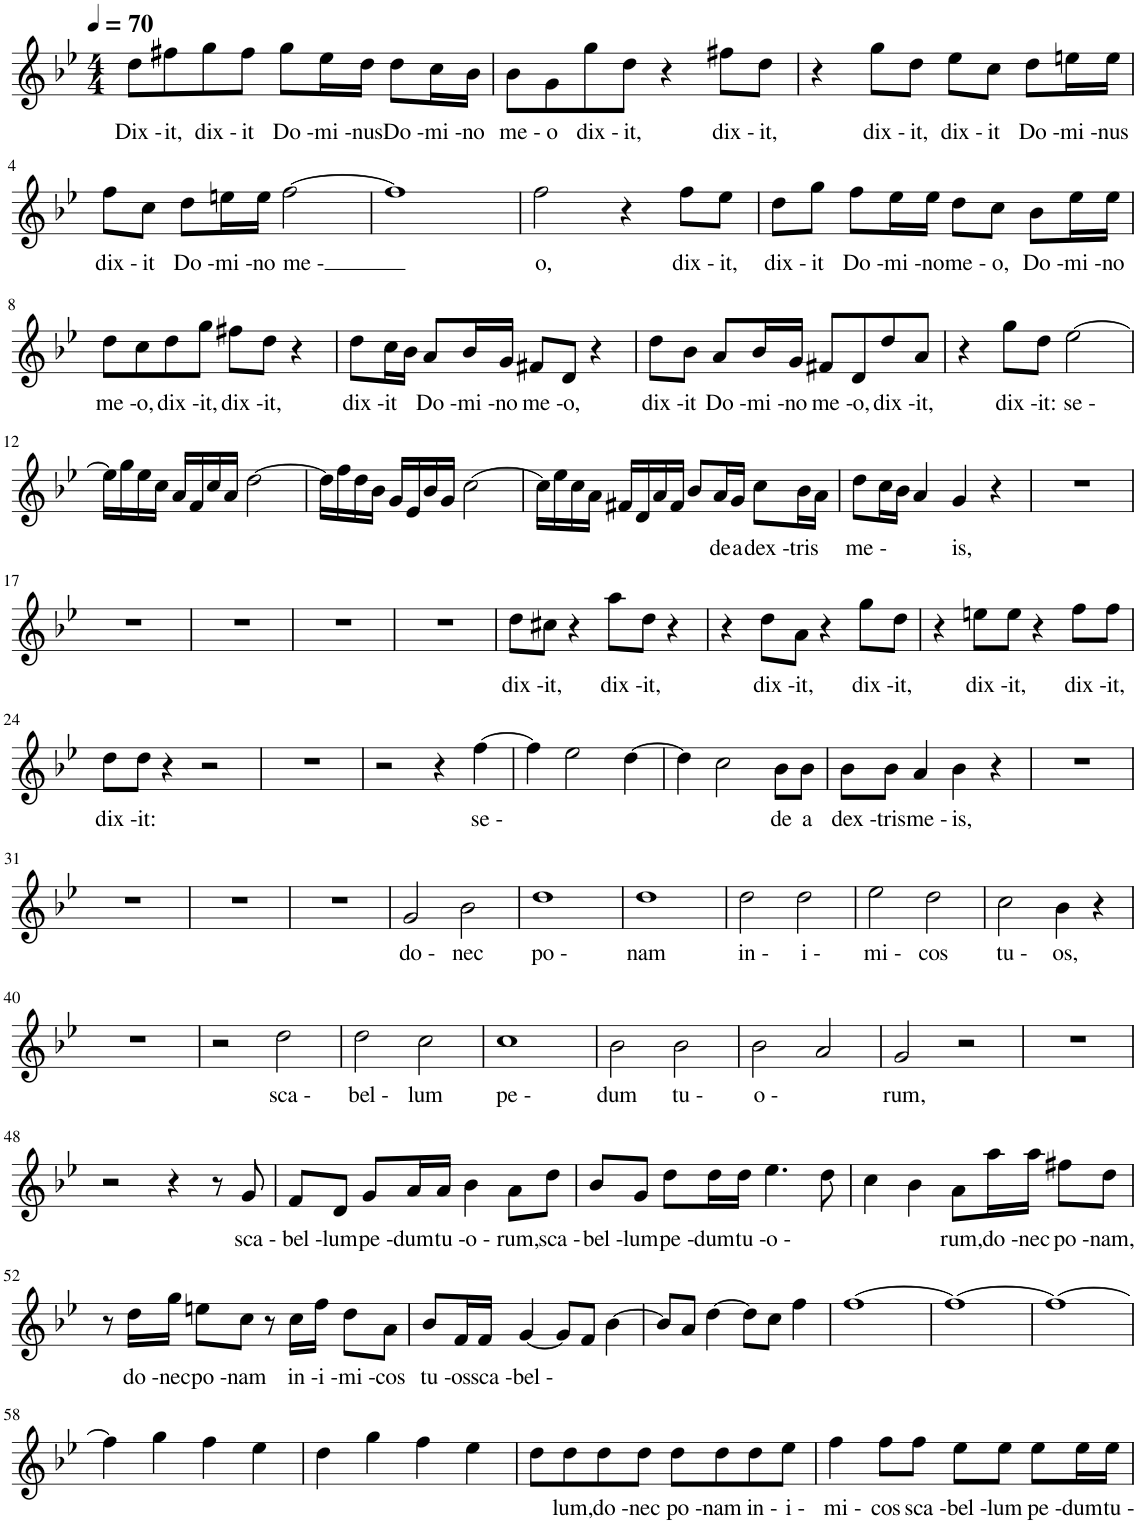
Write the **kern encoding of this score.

**kern	**text
*part1	*part1
*staff1	*staff1
*I"Piano, Instrument1	*
*I'Pia.	*
*clefG2	*
*k[b-e-]	*
*M4/4	*
*MM70	*
=1	=1
!	!LO:LY:b
8dd\L	Dix -
!	!LO:LY:b
8ff#X\	it,
!	!LO:LY:b
8gg\	dix -
!	!LO:LY:b
8ff#\J	it
!	!LO:LY:b
8gg\L	Do -
!	!LO:LY:b
16ee-\L	mi -
!	!LO:LY:b
16dd\JJ	nus
!	!LO:LY:b
8dd\L	Do -
!	!LO:LY:b
16cc\L	mi -
!	!LO:LY:b
16b-\JJ	no
=2	=2
!	!LO:LY:b
8b-\L	me -
!	!LO:LY:b
8g\	o
!	!LO:LY:b
8gg\	dix -
!	!LO:LY:b
8dd\J	it,
4r	.
!	!LO:LY:b
8ff#X\L	dix -
!	!LO:LY:b
8dd\J	it,
=3	=3
4r	.
!	!LO:LY:b
8gg\L	dix -
!	!LO:LY:b
8dd\J	it,
!	!LO:LY:b
8ee-\L	dix -
!	!LO:LY:b
8cc\J	it
!	!LO:LY:b
8dd\L	Do -
!	!LO:LY:b
16een\L	mi -
!	!LO:LY:b
16ee\JJ	nus
!!LO:LB:g=z
=4	=4
!	!LO:LY:b
8ff\L	dix -
!	!LO:LY:b
8cc\J	it
!	!LO:LY:b
8dd\L	Do -
!	!LO:LY:b
16een\L	mi -
!	!LO:LY:b
16ee\JJ	no
!	!LO:LY:b
[2ff\	me -
=5	=5
1ff]	.
=6	=6
!	!LO:LY:b
2ff\	o,
4r	.
!	!LO:LY:b
8ff\L	dix -
!	!LO:LY:b
8ee-\J	it,
=7	=7
!	!LO:LY:b
8dd\L	dix -
!	!LO:LY:b
8gg\J	it
!	!LO:LY:b
8ff\L	Do -
!	!LO:LY:b
16ee-\L	mi -
!	!LO:LY:b
16ee-\JJ	no
!	!LO:LY:b
8dd\L	me -
!	!LO:LY:b
8cc\J	o,
!	!LO:LY:b
8b-\L	Do -
!	!LO:LY:b
16ee-\L	mi -
!	!LO:LY:b
16ee-\JJ	no
!!LO:LB:g=z
=8	=8
!	!LO:LY:b
8dd\L	me -
!	!LO:LY:b
8cc\	o,
!	!LO:LY:b
8dd\	dix -
!	!LO:LY:b
8gg\J	it,
!	!LO:LY:b
8ff#X\L	dix -
!	!LO:LY:b
8dd\J	it,
4r	.
=9	=9
!	!LO:LY:b
8dd\L	dix -
!	!LO:LY:b
16cc\L	it
16b-\JJ	.
!	!LO:LY:b
8a/L	Do -
!	!LO:LY:b
16b-/L	mi -
!	!LO:LY:b
16g/JJ	no
!	!LO:LY:b
8f#X/L	me -
!	!LO:LY:b
8d/J	o,
4r	.
=10	=10
!	!LO:LY:b
8dd\L	dix -
!	!LO:LY:b
8b-\J	it
!	!LO:LY:b
8a/L	Do -
!	!LO:LY:b
16b-/L	mi -
!	!LO:LY:b
16g/JJ	no
!	!LO:LY:b
8f#X/L	me -
!	!LO:LY:b
8d/	o,
!	!LO:LY:b
8dd/	dix -
!	!LO:LY:b
8a/J	it,
=11	=11
4r	.
!	!LO:LY:b
8gg\L	dix -
!	!LO:LY:b
8dd\J	it:
!	!LO:LY:b
[2ee-\	se -
!!LO:LB:g=z
=12	=12
16ee-\LL]	.
16gg\	.
16ee-\	.
16cc\JJ	.
16a/LL	.
16f/	.
16cc/	.
16a/JJ	.
[2dd\	.
=13	=13
16dd\LL]	.
16ff\	.
16dd\	.
16b-\JJ	.
16g/LL	.
16e-/	.
16b-/	.
16g/JJ	.
[2cc\	.
=14	=14
16cc\LL]	.
16ee-\	.
16cc\	.
16a\JJ	.
16f#X/LL	.
16d/	.
16a/	.
16f#/JJ	.
8b-/L	.
!	!LO:LY:b
16a/L	de
!	!LO:LY:b
16g/JJ	a
!	!LO:LY:b
8cc\L	dex -
!	!LO:LY:b
16b-\L	tris
16a\JJ	.
=15	=15
!	!LO:LY:b
8dd\L	me -
16cc\L	.
16b-\JJ	.
4a/	.
!	!LO:LY:b
4g/	is,
4r	.
=16	=16
1r	.
!!LO:LB:g=z
=17	=17
1r	.
=18	=18
1r	.
=19	=19
1r	.
=20	=20
1r	.
=21	=21
!	!LO:LY:b
8dd\L	dix -
!	!LO:LY:b
8cc#X\J	it,
4r	.
!	!LO:LY:b
8aa\L	dix -
!	!LO:LY:b
8dd\J	it,
4r	.
=22	=22
4r	.
!	!LO:LY:b
8dd\L	dix -
!	!LO:LY:b
8a\J	it,
4r	.
!	!LO:LY:b
8gg\L	dix -
!	!LO:LY:b
8dd\J	it,
=23	=23
4r	.
!	!LO:LY:b
8een\L	dix -
!	!LO:LY:b
8ee\J	it,
4r	.
!	!LO:LY:b
8ff\L	dix -
!	!LO:LY:b
8ff\J	it,
!!LO:LB:g=z
=24	=24
!	!LO:LY:b
8dd\L	dix -
!	!LO:LY:b
8dd\J	it:
4r	.
2r	.
=25	=25
1r	.
=26	=26
2r	.
4r	.
!	!LO:LY:b
[4ff\	se -
=27	=27
4ff\]	.
2ee-\	.
[4dd\	.
=28	=28
4dd\]	.
2cc\	.
!	!LO:LY:b
8b-\L	de
!	!LO:LY:b
8b-\J	a
=29	=29
!	!LO:LY:b
8b-\L	dex -
!	!LO:LY:b
8b-\J	tris
!	!LO:LY:b
4a/	me -
!	!LO:LY:b
4b-\	is,
4r	.
=30	=30
1r	.
!!LO:LB:g=z
=31	=31
1r	.
=32	=32
1r	.
=33	=33
1r	.
=34	=34
!	!LO:LY:b
2g/	do -
!	!LO:LY:b
2b-\	nec
=35	=35
!	!LO:LY:b
1dd	po -
=36	=36
!	!LO:LY:b
1dd	nam
=37	=37
!	!LO:LY:b
2dd\	in -
!	!LO:LY:b
2dd\	i -
=38	=38
!	!LO:LY:b
2ee-\	mi -
!	!LO:LY:b
2dd\	cos
=39	=39
!	!LO:LY:b
2cc\	tu -
!	!LO:LY:b
4b-\	os,
4r	.
!!LO:LB:g=z
=40	=40
1r	.
=41	=41
2r	.
!	!LO:LY:b
2dd\	sca -
=42	=42
!	!LO:LY:b
2dd\	bel -
!	!LO:LY:b
2cc\	lum
=43	=43
!	!LO:LY:b
1cc	pe -
=44	=44
!	!LO:LY:b
2b-\	dum
!	!LO:LY:b
2b-\	tu -
=45	=45
!	!LO:LY:b
2b-\	o -
2a/	.
=46	=46
!	!LO:LY:b
2g/	rum,
2r	.
=47	=47
1r	.
!!LO:LB:g=z
=48	=48
2r	.
4r	.
8r	.
!	!LO:LY:b
8g/	sca -
=49	=49
!	!LO:LY:b
8f/L	bel -
!	!LO:LY:b
8d/J	lum
!	!LO:LY:b
8g/L	pe -
!	!LO:LY:b
16a/L	dum
!	!LO:LY:b
16a/JJ	tu -
!	!LO:LY:b
4b-\	o -
!	!LO:LY:b
8a\L	rum,
!	!LO:LY:b
8dd\J	sca -
=50	=50
!	!LO:LY:b
8b-/L	bel -
!	!LO:LY:b
8g/J	lum
!	!LO:LY:b
8dd\L	pe -
!	!LO:LY:b
16dd\L	dum
!	!LO:LY:b
16dd\JJ	tu -
!	!LO:LY:b
4.ee-\	o -
8dd\	.
=51	=51
4cc\	.
4b-\	.
!	!LO:LY:b
8a\L	rum,
!	!LO:LY:b
16aa\L	do -
!	!LO:LY:b
16aa\JJ	nec
!	!LO:LY:b
8ff#X\L	po -
!	!LO:LY:b
8dd\J	nam,
!!LO:LB:g=z
=52	=52
8r	.
!	!LO:LY:b
16dd\LL	do -
!	!LO:LY:b
16gg\JJ	nec
!	!LO:LY:b
8een\L	po -
!	!LO:LY:b
8cc\J	nam
8r	.
!	!LO:LY:b
16cc\LL	in -
!	!LO:LY:b
16ff\JJ	i -
!	!LO:LY:b
8dd\L	mi -
!	!LO:LY:b
8a\J	cos
=53	=53
!	!LO:LY:b
8b-/L	tu -
!	!LO:LY:b
16f/L	os
!	!LO:LY:b
16f/JJ	sca -
!	!LO:LY:b
[4g/	bel -
8g/L]	.
8f/J	.
[4b-\	.
=54	=54
8b-/L]	.
8a/J	.
[4dd\	.
8dd\L]	.
8cc\J	.
4ff\	.
=55	=55
[1ff	.
=56	=56
1ff_	.
=57	=57
1ff_	.
!!LO:LB:g=z
=58	=58
4ff\]	.
4gg\	.
4ff\	.
4ee-\	.
=59	=59
4dd\	.
4gg\	.
4ff\	.
4ee-\	.
=60	=60
8dd\L	.
!	!LO:LY:b
8dd\	lum,
!	!LO:LY:b
8dd\	do -
!	!LO:LY:b
8dd\J	nec
!	!LO:LY:b
8dd\L	po -
!	!LO:LY:b
8dd\	nam
!	!LO:LY:b
8dd\	in -
!	!LO:LY:b
8ee-\J	i -
=61	=61
!	!LO:LY:b
4ff\	mi -
!	!LO:LY:b
8ff\L	cos
!	!LO:LY:b
8ff\J	sca -
!	!LO:LY:b
8ee-\L	bel -
!	!LO:LY:b
8ee-\J	lum
!	!LO:LY:b
8ee-\L	pe -
!	!LO:LY:b
16ee-\L	dum
!	!LO:LY:b
16ee-\JJ	tu -
=	=
*-	*-
